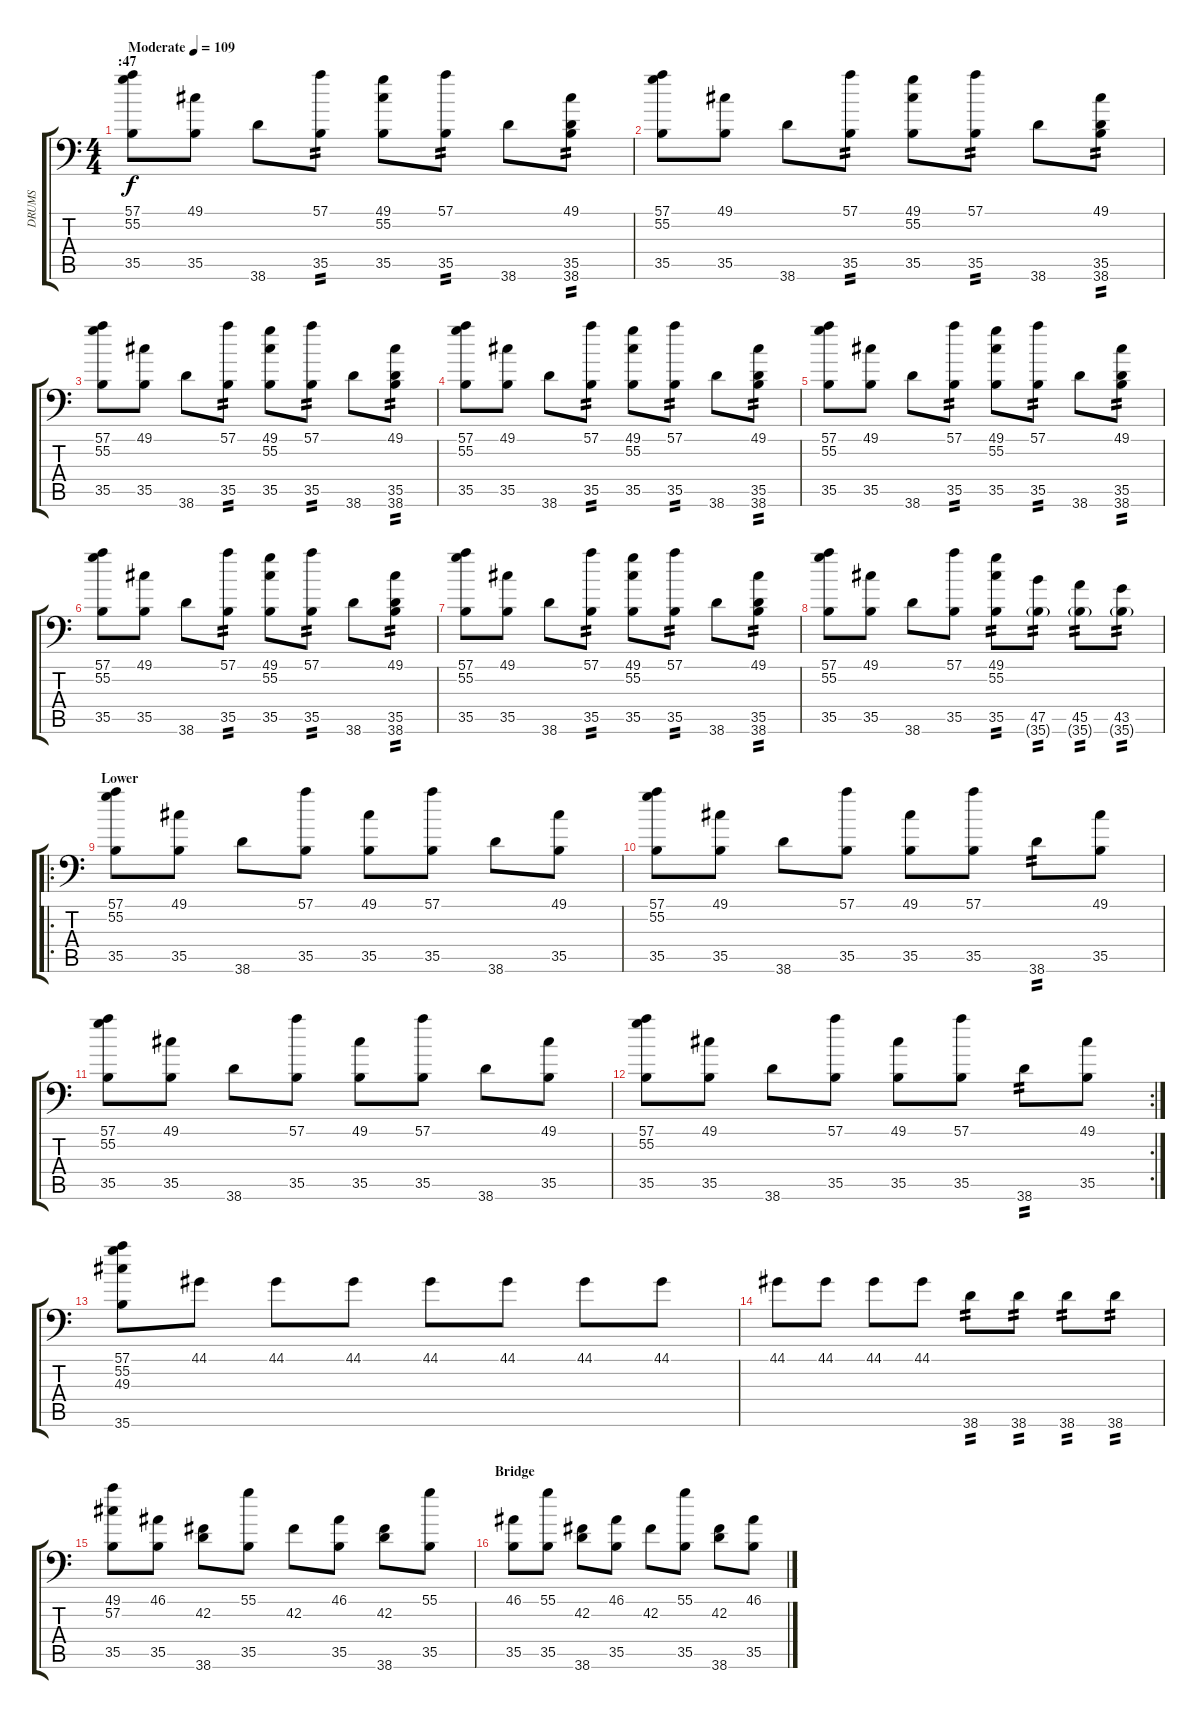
\track ("DRUMS" "DRUMS") {instrument acousticgrandpiano}
\staff {score tabs}
\tuning (C-1 C-1 C-1 C-1 C-1 C-1) {hide}
\ts (4 4)
\section ("" ":47")
\tempo (109 "Moderate")
\clef f4
\ks c
(57.1 55.2 35.5).8{dy f instrument acousticgrandpiano} (49.1 35.5).8 38.6.8 (57.1 35.5).8{tp 2} (49.1 55.2 35.5).8 (57.1 35.5).8{tp 2} 38.6.8 (49.1 35.5 38.6).8{tp 2} |
(57.1 55.2 35.5).8 (49.1 35.5).8 38.6.8 (57.1 35.5).8{tp 2} (49.1 55.2 35.5).8 (57.1 35.5).8{tp 2} 38.6.8 (49.1 35.5 38.6).8{tp 2} |
(57.1 55.2 35.5).8 (49.1 35.5).8 38.6.8 (57.1 35.5).8{tp 2} (49.1 55.2 35.5).8 (57.1 35.5).8{tp 2} 38.6.8 (49.1 35.5 38.6).8{tp 2} |
(57.1 55.2 35.5).8 (49.1 35.5).8 38.6.8 (57.1 35.5).8{tp 2} (49.1 55.2 35.5).8 (57.1 35.5).8{tp 2} 38.6.8 (49.1 35.5 38.6).8{tp 2} |
(57.1 55.2 35.5).8 (49.1 35.5).8 38.6.8 (57.1 35.5).8{tp 2} (49.1 55.2 35.5).8 (57.1 35.5).8{tp 2} 38.6.8 (49.1 35.5 38.6).8{tp 2} |
(57.1 55.2 35.5).8 (49.1 35.5).8 38.6.8 (57.1 35.5).8{tp 2} (49.1 55.2 35.5).8 (57.1 35.5).8{tp 2} 38.6.8 (49.1 35.5 38.6).8{tp 2} |
(57.1 55.2 35.5).8 (49.1 35.5).8 38.6.8 (57.1 35.5).8{tp 2} (49.1 55.2 35.5).8 (57.1 35.5).8{tp 2} 38.6.8 (49.1 35.5 38.6).8{tp 2} |
(57.1 55.2 35.5).8 (49.1 35.5).8 38.6.8 (57.1 35.5).8 (49.1 55.2 35.5).8{tp 2} (47.5 35.6{g}).8{tp 2} (45.5 35.6{g}).8{tp 2} (43.5 35.6{g}).8{tp 2} |
\ro
\section ("" "Lower")
(57.1 55.2 35.5).8 (49.1 35.5).8 38.6.8 (57.1 35.5).8 (49.1 35.5).8 (57.1 35.5).8 38.6.8 (49.1 35.5).8 |
(57.1 55.2 35.5).8 (49.1 35.5).8 38.6.8 (57.1 35.5).8 (49.1 35.5).8 (57.1 35.5).8 38.6.8{tp 2} (49.1 35.5).8 |
(57.1 55.2 35.5).8 (49.1 35.5).8 38.6.8 (57.1 35.5).8 (49.1 35.5).8 (57.1 35.5).8 38.6.8 (49.1 35.5).8 |
\rc 2
(57.1 55.2 35.5).8 (49.1 35.5).8 38.6.8 (57.1 35.5).8 (49.1 35.5).8 (57.1 35.5).8 38.6.8{tp 2} (49.1 35.5).8 |
(57.1 55.2 49.3 35.6).8 44.1.8 44.1.8 44.1.8 44.1.8 44.1.8 44.1.8 44.1.8 |
44.1.8 44.1.8 44.1.8 44.1.8 38.6.8{tp 2} 38.6.8{tp 2} 38.6.8{tp 2} 38.6.8{tp 2} |
(49.1 57.2 35.5).8 (46.1 35.5).8 (42.2 38.6).8 (55.1 35.5).8 42.2.8 (46.1 35.5).8 (42.2 38.6).8 (55.1 35.5).8 |
\section ("" "Bridge")
(46.1 35.5).8 (55.1 35.5).8 (42.2 38.6).8 (46.1 35.5).8 42.2.8 (55.1 35.5).8 (42.2 38.6).8 (46.1 35.5).8
